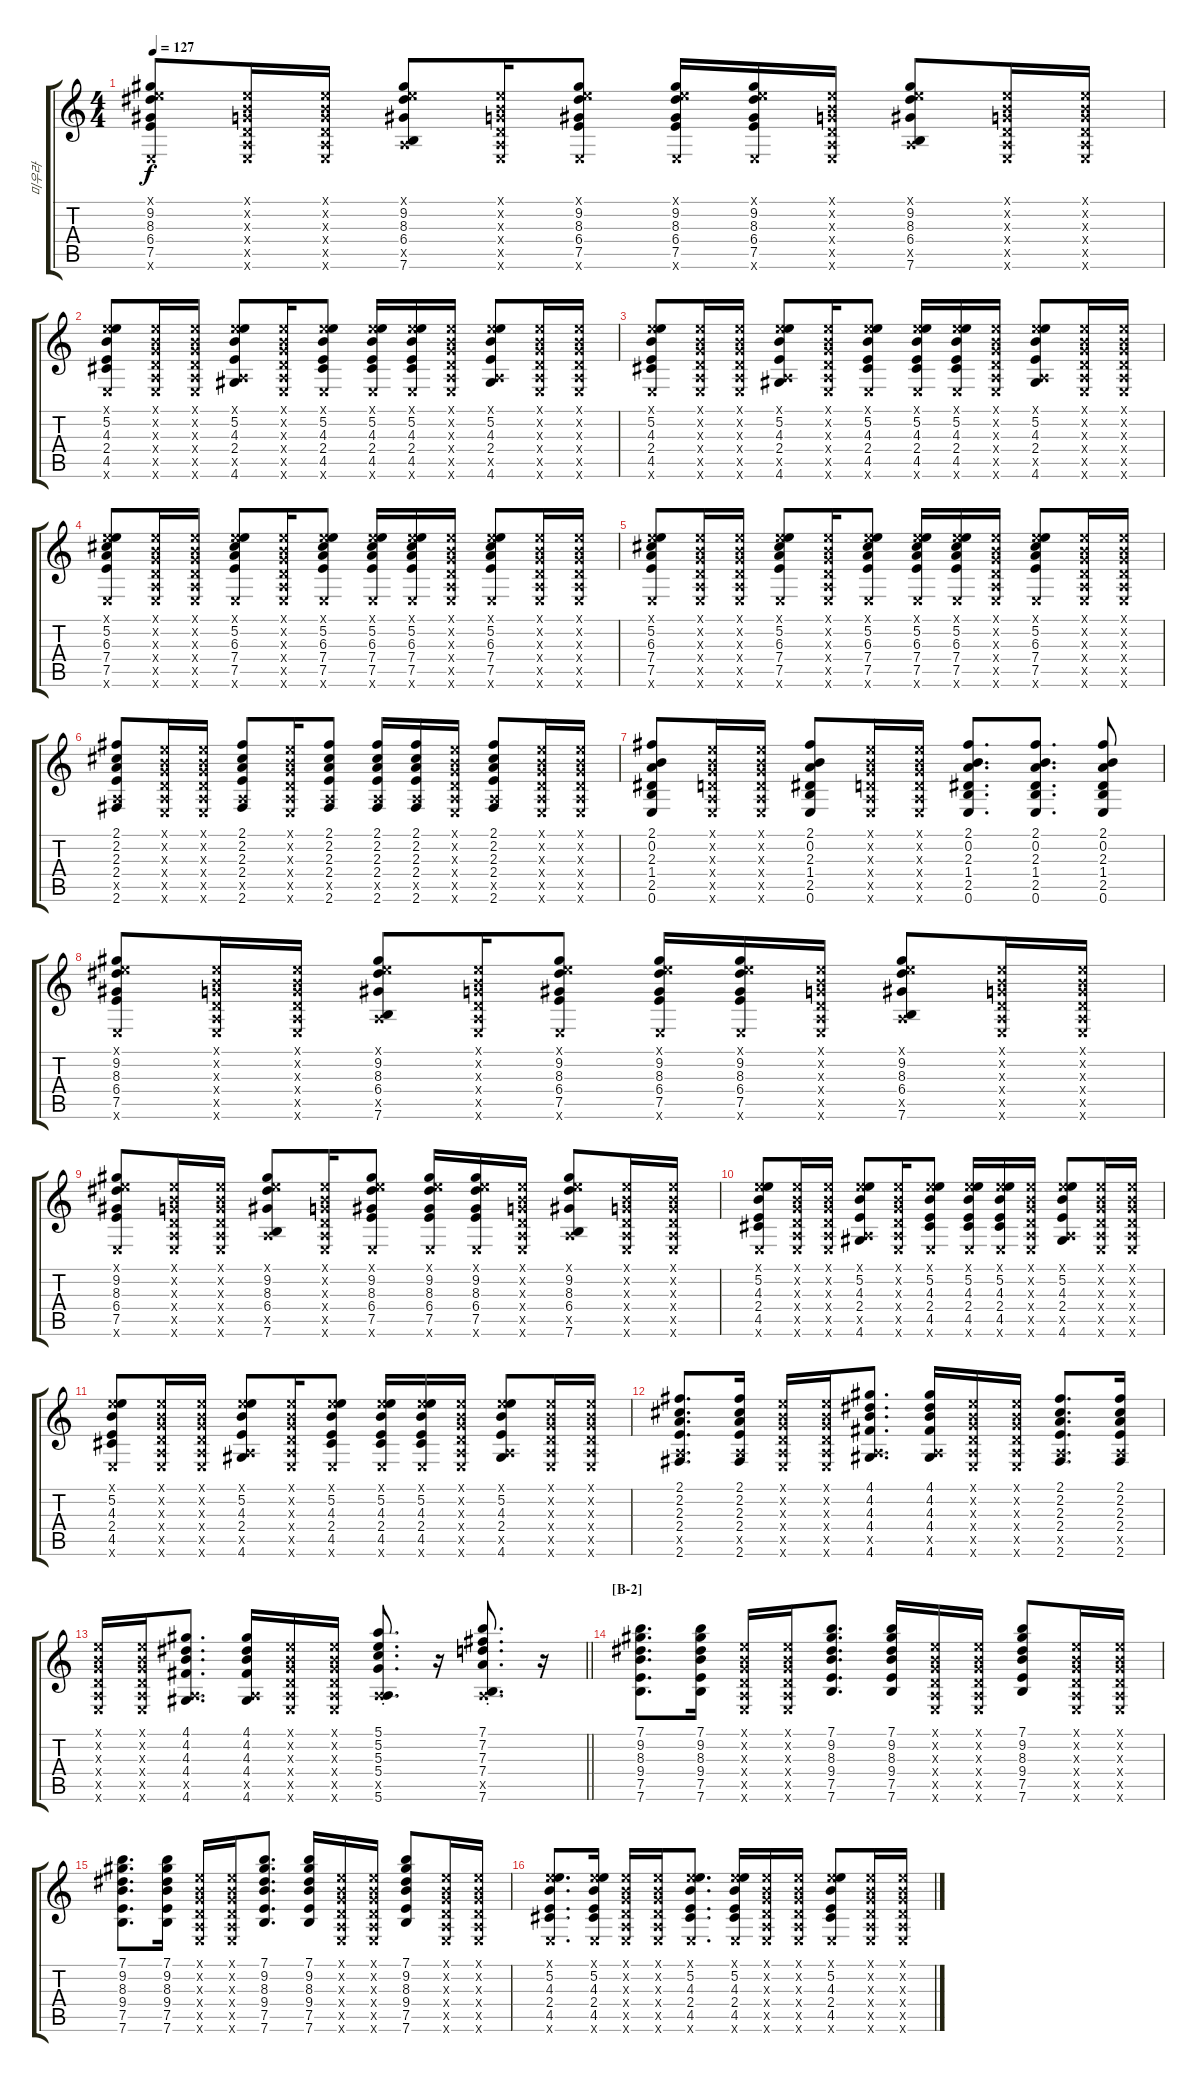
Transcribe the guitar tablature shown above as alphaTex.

\track ("미우라" "미우라") {instrument acousticguitarsteel}
\staff {score tabs}
\tuning (E4 B3 G3 D3 A2 E2) {hide}
\ts (4 4)
\tempo 127
\clef g2
\ks c
(0.1{x} 9.2 8.3 6.4 7.5 0.6{x}).8{dy f} (0.1{x} 0.2{x} 0.3{x} 0.4{x} 0.5{x} 0.6{x}).16 (0.1{x} 0.2{x} 0.3{x} 0.4{x} 0.5{x} 0.6{x}).16 (0.1{x} 9.2 8.3 6.4 0.5{x} 7.6).8 (0.1{x} 0.2{x} 0.3{x} 0.4{x} 0.5{x} 0.6{x}).16 (0.1{x} 9.2 8.3 6.4 7.5 0.6{x}).8 (0.1{x} 9.2 8.3 6.4 7.5 0.6{x}).16 (0.1{x} 9.2 8.3 6.4 7.5 0.6{x}).16 (0.1{x} 0.2{x} 0.3{x} 0.4{x} 0.5{x} 0.6{x}).16 (0.1{x} 9.2 8.3 6.4 0.5{x} 7.6).8 (0.1{x} 0.2{x} 0.3{x} 0.4{x} 0.5{x} 0.6{x}).16 (0.1{x} 0.2{x} 0.3{x} 0.4{x} 0.5{x} 0.6{x}).16 |
(0.1{x} 5.2 4.3 2.4 4.5 0.6{x}).8 (0.1{x} 0.2{x} 0.3{x} 0.4{x} 0.5{x} 0.6{x}).16 (0.1{x} 0.2{x} 0.3{x} 0.4{x} 0.5{x} 0.6{x}).16 (0.1{x} 5.2 4.3 2.4 0.5{x} 4.6).8 (0.1{x} 0.2{x} 0.3{x} 0.4{x} 0.5{x} 0.6{x}).16 (0.1{x} 5.2 4.3 2.4 4.5 0.6{x}).8 (0.1{x} 5.2 4.3 2.4 4.5 0.6{x}).16 (0.1{x} 5.2 4.3 2.4 4.5 0.6{x}).16 (0.1{x} 0.2{x} 0.3{x} 0.4{x} 0.5{x} 0.6{x}).16 (0.1{x} 5.2 4.3 2.4 0.5{x} 4.6).8 (0.1{x} 0.2{x} 0.3{x} 0.4{x} 0.5{x} 0.6{x}).16 (0.1{x} 0.2{x} 0.3{x} 0.4{x} 0.5{x} 0.6{x}).16 |
(0.1{x} 5.2 4.3 2.4 4.5 0.6{x}).8 (0.1{x} 0.2{x} 0.3{x} 0.4{x} 0.5{x} 0.6{x}).16 (0.1{x} 0.2{x} 0.3{x} 0.4{x} 0.5{x} 0.6{x}).16 (0.1{x} 5.2 4.3 2.4 0.5{x} 4.6).8 (0.1{x} 0.2{x} 0.3{x} 0.4{x} 0.5{x} 0.6{x}).16 (0.1{x} 5.2 4.3 2.4 4.5 0.6{x}).8 (0.1{x} 5.2 4.3 2.4 4.5 0.6{x}).16 (0.1{x} 5.2 4.3 2.4 4.5 0.6{x}).16 (0.1{x} 0.2{x} 0.3{x} 0.4{x} 0.5{x} 0.6{x}).16 (0.1{x} 5.2 4.3 2.4 0.5{x} 4.6).8 (0.1{x} 0.2{x} 0.3{x} 0.4{x} 0.5{x} 0.6{x}).16 (0.1{x} 0.2{x} 0.3{x} 0.4{x} 0.5{x} 0.6{x}).16 |
(0.1{x} 5.2 6.3 7.4 7.5 0.6{x}).8 (0.1{x} 0.2{x} 0.3{x} 0.4{x} 0.5{x} 0.6{x}).16 (0.1{x} 0.2{x} 0.3{x} 0.4{x} 0.5{x} 0.6{x}).16 (0.1{x} 5.2 6.3 7.4 7.5 0.6{x}).8 (0.1{x} 0.2{x} 0.3{x} 0.4{x} 0.5{x} 0.6{x}).16 (0.1{x} 5.2 6.3 7.4 7.5 0.6{x}).8 (0.1{x} 5.2 6.3 7.4 7.5 0.6{x}).16 (0.1{x} 5.2 6.3 7.4 7.5 0.6{x}).16 (0.1{x} 0.2{x} 0.3{x} 0.4{x} 0.5{x} 0.6{x}).16 (0.1{x} 5.2 6.3 7.4 7.5 0.6{x}).8 (0.1{x} 0.2{x} 0.3{x} 0.4{x} 0.5{x} 0.6{x}).16 (0.1{x} 0.2{x} 0.3{x} 0.4{x} 0.5{x} 0.6{x}).16 |
(0.1{x} 5.2 6.3 7.4 7.5 0.6{x}).8 (0.1{x} 0.2{x} 0.3{x} 0.4{x} 0.5{x} 0.6{x}).16 (0.1{x} 0.2{x} 0.3{x} 0.4{x} 0.5{x} 0.6{x}).16 (0.1{x} 5.2 6.3 7.4 7.5 0.6{x}).8 (0.1{x} 0.2{x} 0.3{x} 0.4{x} 0.5{x} 0.6{x}).16 (0.1{x} 5.2 6.3 7.4 7.5 0.6{x}).8 (0.1{x} 5.2 6.3 7.4 7.5 0.6{x}).16 (0.1{x} 5.2 6.3 7.4 7.5 0.6{x}).16 (0.1{x} 0.2{x} 0.3{x} 0.4{x} 0.5{x} 0.6{x}).16 (0.1{x} 5.2 6.3 7.4 7.5 0.6{x}).8 (0.1{x} 0.2{x} 0.3{x} 0.4{x} 0.5{x} 0.6{x}).16 (0.1{x} 0.2{x} 0.3{x} 0.4{x} 0.5{x} 0.6{x}).16 |
(2.1 2.2 2.3 2.4 0.5{x} 2.6).8 (0.1{x} 0.2{x} 0.3{x} 0.4{x} 0.5{x} 0.6{x}).16 (0.1{x} 0.2{x} 0.3{x} 0.4{x} 0.5{x} 0.6{x}).16 (2.1 2.2 2.3 2.4 0.5{x} 2.6).8 (0.1{x} 0.2{x} 0.3{x} 0.4{x} 0.5{x} 0.6{x}).16 (2.1 2.2 2.3 2.4 0.5{x} 2.6).8 (2.1 2.2 2.3 2.4 0.5{x} 2.6).16 (2.1 2.2 2.3 2.4 0.5{x} 2.6).16 (0.1{x} 0.2{x} 0.3{x} 0.4{x} 0.5{x} 0.6{x}).16 (2.1 2.2 2.3 2.4 0.5{x} 2.6).8 (0.1{x} 0.2{x} 0.3{x} 0.4{x} 0.5{x} 0.6{x}).16 (0.1{x} 0.2{x} 0.3{x} 0.4{x} 0.5{x} 0.6{x}).16 |
(2.1 0.2 2.3 1.4 2.5 0.6).8 (0.1{x} 0.2{x} 0.3{x} 0.4{x} 0.5{x} 0.6{x}).16 (0.1{x} 0.2{x} 0.3{x} 0.4{x} 0.5{x} 0.6{x}).16 (2.1 0.2 2.3 1.4 2.5 0.6).8 (0.1{x} 0.2{x} 0.3{x} 0.4{x} 0.5{x} 0.6{x}).16 (0.1{x} 0.2{x} 0.3{x} 0.4{x} 0.5{x} 0.6{x}).16 (2.1 0.2 2.3 1.4 2.5 0.6).8{d} (2.1 0.2 2.3 1.4 2.5 0.6).8{d} (2.1 0.2 2.3 1.4 2.5 0.6).8 |
(0.1{x} 9.2 8.3 6.4 7.5 0.6{x}).8 (0.1{x} 0.2{x} 0.3{x} 0.4{x} 0.5{x} 0.6{x}).16 (0.1{x} 0.2{x} 0.3{x} 0.4{x} 0.5{x} 0.6{x}).16 (0.1{x} 9.2 8.3 6.4 0.5{x} 7.6).8 (0.1{x} 0.2{x} 0.3{x} 0.4{x} 0.5{x} 0.6{x}).16 (0.1{x} 9.2 8.3 6.4 7.5 0.6{x}).8 (0.1{x} 9.2 8.3 6.4 7.5 0.6{x}).16 (0.1{x} 9.2 8.3 6.4 7.5 0.6{x}).16 (0.1{x} 0.2{x} 0.3{x} 0.4{x} 0.5{x} 0.6{x}).16 (0.1{x} 9.2 8.3 6.4 0.5{x} 7.6).8 (0.1{x} 0.2{x} 0.3{x} 0.4{x} 0.5{x} 0.6{x}).16 (0.1{x} 0.2{x} 0.3{x} 0.4{x} 0.5{x} 0.6{x}).16 |
(0.1{x} 9.2 8.3 6.4 7.5 0.6{x}).8 (0.1{x} 0.2{x} 0.3{x} 0.4{x} 0.5{x} 0.6{x}).16 (0.1{x} 0.2{x} 0.3{x} 0.4{x} 0.5{x} 0.6{x}).16 (0.1{x} 9.2 8.3 6.4 0.5{x} 7.6).8 (0.1{x} 0.2{x} 0.3{x} 0.4{x} 0.5{x} 0.6{x}).16 (0.1{x} 9.2 8.3 6.4 7.5 0.6{x}).8 (0.1{x} 9.2 8.3 6.4 7.5 0.6{x}).16 (0.1{x} 9.2 8.3 6.4 7.5 0.6{x}).16 (0.1{x} 0.2{x} 0.3{x} 0.4{x} 0.5{x} 0.6{x}).16 (0.1{x} 9.2 8.3 6.4 0.5{x} 7.6).8 (0.1{x} 0.2{x} 0.3{x} 0.4{x} 0.5{x} 0.6{x}).16 (0.1{x} 0.2{x} 0.3{x} 0.4{x} 0.5{x} 0.6{x}).16 |
(0.1{x} 5.2 4.3 2.4 4.5 0.6{x}).8 (0.1{x} 0.2{x} 0.3{x} 0.4{x} 0.5{x} 0.6{x}).16 (0.1{x} 0.2{x} 0.3{x} 0.4{x} 0.5{x} 0.6{x}).16 (0.1{x} 5.2 4.3 2.4 0.5{x} 4.6).8 (0.1{x} 0.2{x} 0.3{x} 0.4{x} 0.5{x} 0.6{x}).16 (0.1{x} 5.2 4.3 2.4 4.5 0.6{x}).8 (0.1{x} 5.2 4.3 2.4 4.5 0.6{x}).16 (0.1{x} 5.2 4.3 2.4 4.5 0.6{x}).16 (0.1{x} 0.2{x} 0.3{x} 0.4{x} 0.5{x} 0.6{x}).16 (0.1{x} 5.2 4.3 2.4 0.5{x} 4.6).8 (0.1{x} 0.2{x} 0.3{x} 0.4{x} 0.5{x} 0.6{x}).16 (0.1{x} 0.2{x} 0.3{x} 0.4{x} 0.5{x} 0.6{x}).16 |
(0.1{x} 5.2 4.3 2.4 4.5 0.6{x}).8 (0.1{x} 0.2{x} 0.3{x} 0.4{x} 0.5{x} 0.6{x}).16 (0.1{x} 0.2{x} 0.3{x} 0.4{x} 0.5{x} 0.6{x}).16 (0.1{x} 5.2 4.3 2.4 0.5{x} 4.6).8 (0.1{x} 0.2{x} 0.3{x} 0.4{x} 0.5{x} 0.6{x}).16 (0.1{x} 5.2 4.3 2.4 4.5 0.6{x}).8 (0.1{x} 5.2 4.3 2.4 4.5 0.6{x}).16 (0.1{x} 5.2 4.3 2.4 4.5 0.6{x}).16 (0.1{x} 0.2{x} 0.3{x} 0.4{x} 0.5{x} 0.6{x}).16 (0.1{x} 5.2 4.3 2.4 0.5{x} 4.6).8 (0.1{x} 0.2{x} 0.3{x} 0.4{x} 0.5{x} 0.6{x}).16 (0.1{x} 0.2{x} 0.3{x} 0.4{x} 0.5{x} 0.6{x}).16 |
(2.1 2.2 2.3 2.4 0.5{x} 2.6).8{d} (2.1 2.2 2.3 2.4 0.5{x} 2.6).16 (0.1{x} 0.2{x} 0.3{x} 0.4{x} 0.5{x} 0.6{x}).16 (0.1{x} 0.2{x} 0.3{x} 0.4{x} 0.5{x} 0.6{x}).16 (4.1 4.2 4.3 4.4 0.5{x} 4.6).8{d} (4.1 4.2 4.3 4.4 0.5{x} 4.6).16 (0.1{x} 0.2{x} 0.3{x} 0.4{x} 0.5{x} 0.6{x}).16 (0.1{x} 0.2{x} 0.3{x} 0.4{x} 0.5{x} 0.6{x}).16 (2.1 2.2 2.3 2.4 0.5{x} 2.6).8{d} (2.1 2.2 2.3 2.4 0.5{x} 2.6).16 |
\barLineRight lightlight
(0.1{x} 0.2{x} 0.3{x} 0.4{x} 0.5{x} 0.6{x}).16 (0.1{x} 0.2{x} 0.3{x} 0.4{x} 0.5{x} 0.6{x}).16 (4.1 4.2 4.3 4.4 0.5{x} 4.6).8{d} (4.1 4.2 4.3 4.4 0.5{x} 4.6).16 (0.1{x} 0.2{x} 0.3{x} 0.4{x} 0.5{x} 0.6{x}).16 (0.1{x} 0.2{x} 0.3{x} 0.4{x} 0.5{x} 0.6{x}).16 (5.1{st} 5.2{st} 5.3 5.4{st} 0.5{x} 5.6{st}).8{d} r.16 (7.1{st} 7.2{st} 7.3{st} 7.4{st} 0.5{x} 7.6{st}).8{d} r.16 |
\section ("" "[B-2]")
(7.1 9.2 8.3 9.4 7.5 7.6).8{d} (7.1 9.2 8.3 9.4 7.5 7.6).16 (0.1{x} 0.2{x} 0.3{x} 0.4{x} 0.5{x} 0.6{x}).16 (0.1{x} 0.2{x} 0.3{x} 0.4{x} 0.5{x} 0.6{x}).16 (7.1 9.2 8.3 9.4 7.5 7.6).8{d} (7.1 9.2 8.3 9.4 7.5 7.6).16 (0.1{x} 0.2{x} 0.3{x} 0.4{x} 0.5{x} 0.6{x}).16 (0.1{x} 0.2{x} 0.3{x} 0.4{x} 0.5{x} 0.6{x}).16 (7.1 9.2 8.3 9.4 7.5 7.6).8 (0.1{x} 0.2{x} 0.3{x} 0.4{x} 0.5{x} 0.6{x}).16 (0.1{x} 0.2{x} 0.3{x} 0.4{x} 0.5{x} 0.6{x}).16 |
(7.1 9.2 8.3 9.4 7.5 7.6).8{d} (7.1 9.2 8.3 9.4 7.5 7.6).16 (0.1{x} 0.2{x} 0.3{x} 0.4{x} 0.5{x} 0.6{x}).16 (0.1{x} 0.2{x} 0.3{x} 0.4{x} 0.5{x} 0.6{x}).16 (7.1 9.2 8.3 9.4 7.5 7.6).8{d} (7.1 9.2 8.3 9.4 7.5 7.6).16 (0.1{x} 0.2{x} 0.3{x} 0.4{x} 0.5{x} 0.6{x}).16 (0.1{x} 0.2{x} 0.3{x} 0.4{x} 0.5{x} 0.6{x}).16 (7.1 9.2 8.3 9.4 7.5 7.6).8 (0.1{x} 0.2{x} 0.3{x} 0.4{x} 0.5{x} 0.6{x}).16 (0.1{x} 0.2{x} 0.3{x} 0.4{x} 0.5{x} 0.6{x}).16 |
(0.1{x} 5.2 4.3 2.4 4.5 0.6{x}).8{d} (0.1{x} 5.2 4.3 2.4 4.5 0.6{x}).16 (0.1{x} 0.2{x} 0.3{x} 0.4{x} 0.5{x} 0.6{x}).16 (0.1{x} 0.2{x} 0.3{x} 0.4{x} 0.5{x} 0.6{x}).16 (0.1{x} 5.2 4.3 2.4 4.5 0.6{x}).8{d} (0.1{x} 5.2 4.3 2.4 4.5 0.6{x}).16 (0.1{x} 0.2{x} 0.3{x} 0.4{x} 0.5{x} 0.6{x}).16 (0.1{x} 0.2{x} 0.3{x} 0.4{x} 0.5{x} 0.6{x}).16 (0.1{x} 5.2 4.3 2.4 4.5 0.6{x}).8 (0.1{x} 0.2{x} 0.3{x} 0.4{x} 0.5{x} 0.6{x}).16 (0.1{x} 0.2{x} 0.3{x} 0.4{x} 0.5{x} 0.6{x}).16
